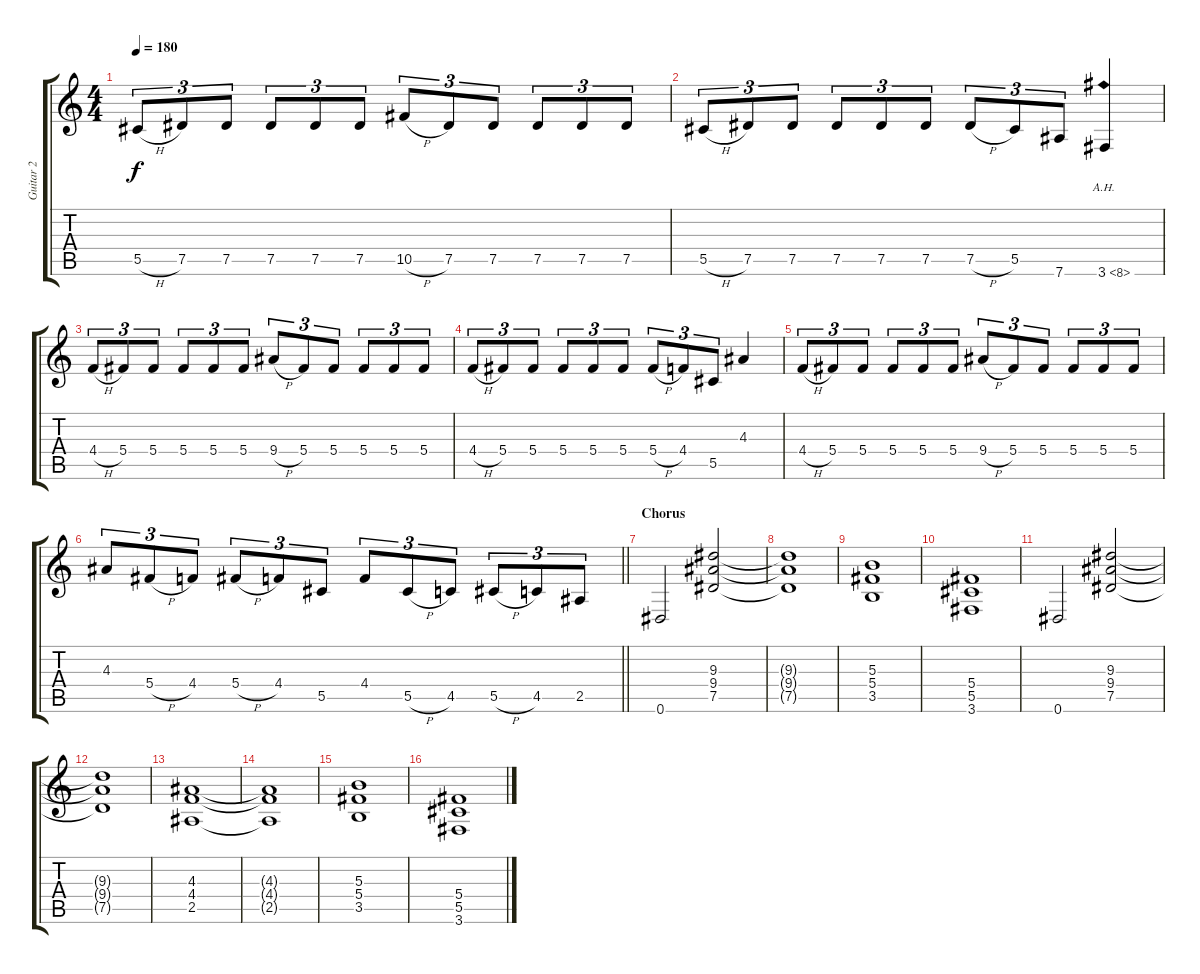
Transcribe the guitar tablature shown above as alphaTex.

\track ("Guitar 2" "Guitar 2") {instrument overdrivenguitar}
\staff {score tabs}
\tuning (Eb4 Bb3 Gb3 Db3 Ab2 Eb2) {hide}
\ts (4 4)
\tempo 180
\clef g2
\ks c
5.5{h}.8{tu (3 2) dy f} 7.5.8{tu (3 2)} 7.5.8{tu (3 2)} 7.5.8{tu (3 2)} 7.5.8{tu (3 2)} 7.5.8{tu (3 2)} 10.5{h}.8{tu (3 2)} 7.5.8{tu (3 2)} 7.5.8{tu (3 2)} 7.5.8{tu (3 2)} 7.5.8{tu (3 2)} 7.5.8{tu (3 2)} |
5.5{h}.8{tu (3 2)} 7.5.8{tu (3 2)} 7.5.8{tu (3 2)} 7.5.8{tu (3 2)} 7.5.8{tu (3 2)} 7.5.8{tu (3 2)} 7.5{h}.8{tu (3 2)} 5.5.8{tu (3 2)} 7.6.8{tu (3 2)} 3.6{ah 5}.4 |
4.4{h}.8{tu (3 2)} 5.4.8{tu (3 2)} 5.4.8{tu (3 2)} 5.4.8{tu (3 2)} 5.4.8{tu (3 2)} 5.4.8{tu (3 2)} 9.4{h}.8{tu (3 2)} 5.4.8{tu (3 2)} 5.4.8{tu (3 2)} 5.4.8{tu (3 2)} 5.4.8{tu (3 2)} 5.4.8{tu (3 2)} |
4.4{h}.8{tu (3 2)} 5.4.8{tu (3 2)} 5.4.8{tu (3 2)} 5.4.8{tu (3 2)} 5.4.8{tu (3 2)} 5.4.8{tu (3 2)} 5.4{h}.8{tu (3 2)} 4.4.8{tu (3 2)} 5.5.8{tu (3 2)} 4.3.4 |
4.4{h}.8{tu (3 2)} 5.4.8{tu (3 2)} 5.4.8{tu (3 2)} 5.4.8{tu (3 2)} 5.4.8{tu (3 2)} 5.4.8{tu (3 2)} 9.4{h}.8{tu (3 2)} 5.4.8{tu (3 2)} 5.4.8{tu (3 2)} 5.4.8{tu (3 2)} 5.4.8{tu (3 2)} 5.4.8{tu (3 2)} |
\barLineRight lightlight
4.3.8{tu (3 2)} 5.4{h}.8{tu (3 2)} 4.4.8{tu (3 2)} 5.4{h}.8{tu (3 2)} 4.4.8{tu (3 2)} 5.5.8{tu (3 2)} 4.4.8{tu (3 2)} 5.5{h}.8{tu (3 2)} 4.5.8{tu (3 2)} 5.5{h}.8{tu (3 2)} 4.5.8{tu (3 2)} 2.5.8{tu (3 2)} |
\section ("" "Chorus")
0.6.2 (9.3 9.4 7.5).2 |
(9.3{t} 9.4{t} 7.5{t}).1 |
(5.3 5.4 3.5).1 |
(5.4 5.5 3.6).1 |
0.6.2 (9.3 9.4 7.5).2 |
(9.3{t} 9.4{t} 7.5{t}).1 |
(4.3 4.4 2.5).1 |
(4.3{t} 4.4{t} 2.5{t}).1 |
(5.3 5.4 3.5).1 |
(5.4 5.5 3.6).1
